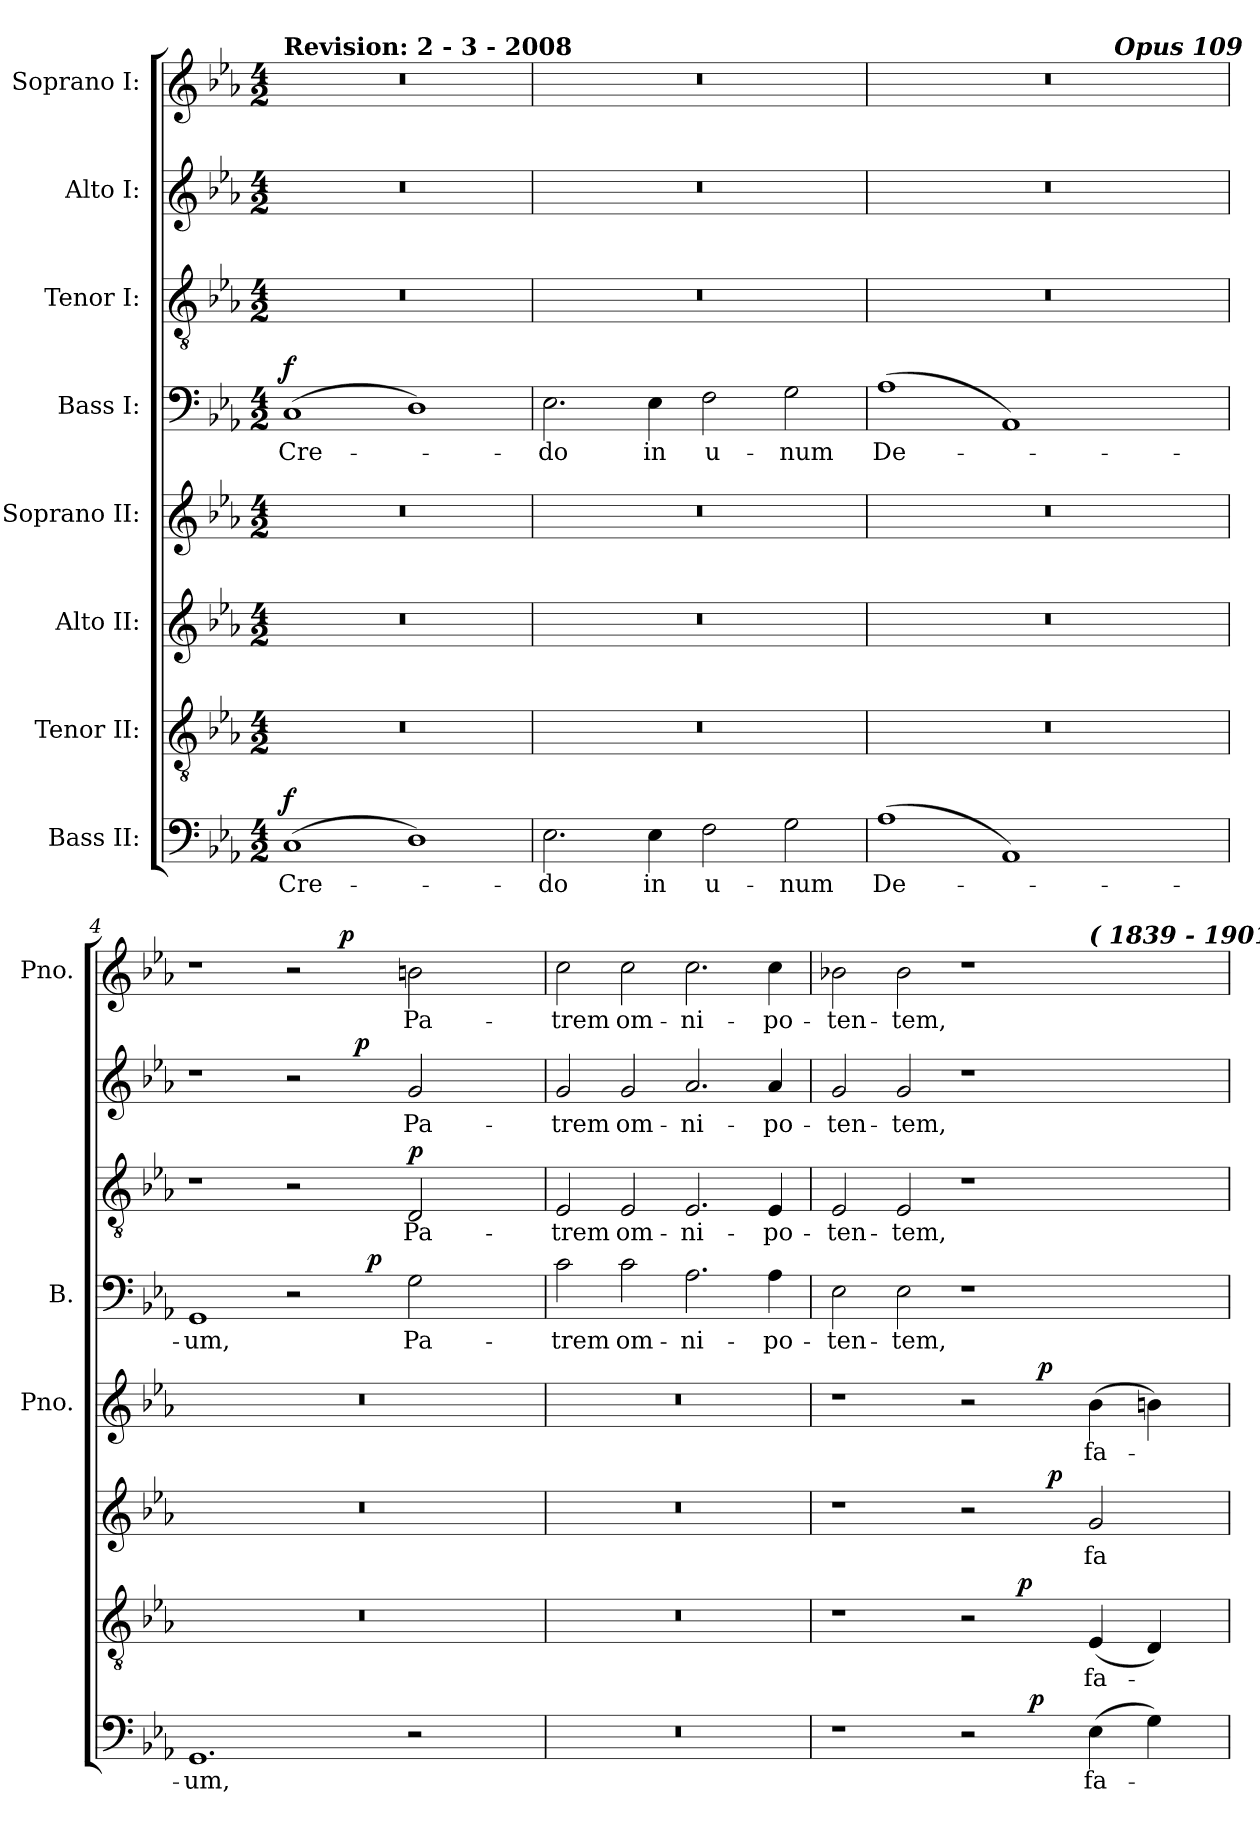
**kern	**text	**dynam	**kern	**text	**dynam	**kern	**text	**dynam	**kern	**text	**dynam	**kern	**text	**dynam	**kern	**text	**dynam	**kern	**text	**dynam	**kern	**text	**dynam
*part8	*part8	*part8	*part7	*part7	*part7	*part6	*part6	*part6	*part5	*part5	*part5	*part4	*part4	*part4	*part3	*part3	*part3	*part2	*part2	*part2	*part1	*part1	*part1
*staff8	*staff8	*staff8	*staff7	*staff7	*staff7	*staff6	*staff6	*staff6	*staff5	*staff5	*staff5	*staff4	*staff4	*staff4	*staff3	*staff3	*staff3	*staff2	*staff2	*staff2	*staff1	*staff1	*staff1
*I"Bass II:	*	*	*I"Tenor II:	*	*	*I"Alto II:	*	*	*I"Soprano II:	*	*	*I"Bass I:	*	*	*I"Tenor I:	*	*	*I"Alto I:	*	*	*I"Soprano I:	*	*
*	*	*	*	*	*	*	*	*	*I'Pno.	*	*	*I'B.	*	*	*	*	*	*	*	*	*I'Pno.	*	*
!!LO:PB:g=z
*clefF4	*	*	*clefGv2	*	*	*clefG2	*	*	*clefG2	*	*	*clefF4	*	*	*clefGv2	*	*	*clefG2	*	*	*clefG2	*	*
*k[b-e-a-]	*	*	*k[b-e-a-]	*	*	*k[b-e-a-]	*	*	*k[b-e-a-]	*	*	*k[b-e-a-]	*	*	*k[b-e-a-]	*	*	*k[b-e-a-]	*	*	*k[b-e-a-]	*	*
*E-:	*	*	*E-:	*	*	*E-:	*	*	*E-:	*	*	*E-:	*	*	*E-:	*	*	*E-:	*	*	*E-:	*	*
*M4/2	*	*	*M4/2	*	*	*M4/2	*	*	*M4/2	*	*	*M4/2	*	*	*M4/2	*	*	*M4/2	*	*	*M4/2	*	*
=1	=1	=1	=1	=1	=1	=1	=1	=1	=1	=1	=1	=1	=1	=1	=1	=1	=1	=1	=1	=1	=1	=1	=1
!	!LO:LY:b:color=#000000	!	!LO:N:vis=1	!	!	!LO:N:vis=1	!	!	!LO:N:vis=1	!	!	!	!	!	!	!	!	!	!	!	!	!	!
!	!	!	!	!	!	!	!	!	!	!	!	!	!	!	!	!	!	!	!	!	!LO:TX:a:B:t=Revision&colon;  2 - 3 - 2008	!	!
!	!	!	!	!	!	!	!	!	!	!	!	!	!LO:LY:b:color=#000000	!	!LO:N:vis=1	!	!	!LO:N:vis=1	!	!	!LO:N:vis=1	!	!
(1Ci	Cre-	f	0r	.	.	0r	.	.	0r	.	.	(1Ci	Cre-	f	0r	.	.	0r	.	.	0r	.	.
1Di)	.	.	.	.	.	.	.	.	.	.	.	1Di)	.	.	.	.	.	.	.	.	.	.	.
=2	=2	=2	=2	=2	=2	=2	=2	=2	=2	=2	=2	=2	=2	=2	=2	=2	=2	=2	=2	=2	=2	=2	=2
!	!LO:LY:b:color=#000000	!	!LO:N:vis=1	!	!	!LO:N:vis=1	!	!	!LO:N:vis=1	!	!	!	!	!	!	!	!	!	!	!	!	!	!
!	!	!	!	!	!	!	!	!	!	!	!	!	!LO:LY:b:color=#000000	!	!LO:N:vis=1	!	!	!LO:N:vis=1	!	!	!LO:N:vis=1	!	!
2.E-i\	-do	.	0r	.	.	0r	.	.	0r	.	.	2.E-i\	-do	.	0r	.	.	0r	.	.	0r	.	.
!	!LO:LY:b:color=#000000	!	!	!	!	!	!	!	!	!	!	!	!	!	!	!	!	!	!	!	!	!	!
!	!	!	!	!	!	!	!	!	!	!	!	!	!LO:LY:b:color=#000000	!	!	!	!	!	!	!	!	!	!
4E-i\	in	.	.	.	.	.	.	.	.	.	.	4E-i\	in	.	.	.	.	.	.	.	.	.	.
!	!LO:LY:b:color=#000000	!	!	!	!	!	!	!	!	!	!	!	!	!	!	!	!	!	!	!	!	!	!
!	!	!	!	!	!	!	!	!	!	!	!	!	!LO:LY:b:color=#000000	!	!	!	!	!	!	!	!	!	!
2Fi\	u-	.	.	.	.	.	.	.	.	.	.	2Fi\	u-	.	.	.	.	.	.	.	.	.	.
!	!LO:LY:b:color=#000000	!	!	!	!	!	!	!	!	!	!	!	!	!	!	!	!	!	!	!	!	!	!
!	!	!	!	!	!	!	!	!	!	!	!	!	!LO:LY:b:color=#000000	!	!	!	!	!	!	!	!	!	!
2Gi\	-num	.	.	.	.	.	.	.	.	.	.	2Gi\	-num	.	.	.	.	.	.	.	.	.	.
=3	=3	=3	=3	=3	=3	=3	=3	=3	=3	=3	=3	=3	=3	=3	=3	=3	=3	=3	=3	=3	=3	=3	=3
!	!LO:LY:b:color=#000000	!	!LO:N:vis=1	!	!	!LO:N:vis=1	!	!	!LO:N:vis=1	!	!	!	!	!	!	!	!	!	!	!	!	!	!
!	!	!	!	!	!	!	!	!	!	!	!	!	!LO:LY:b:color=#000000	!	!LO:N:vis=1	!	!	!LO:N:vis=1	!	!	!LO:N:vis=1	!	!
*	*	*	*	*	*	*	*	*	*	*	*	*	*	*	*	*	*	*	*	*	*^	*	*
(1A-i	De-	.	0r	.	.	0r	.	.	0r	.	.	(1A-i	De-	.	0r	.	.	0r	.	.	0r	1ryy	.	.
1AA-i)	.	.	.	.	.	.	.	.	.	.	.	1AA-i)	.	.	.	.	.	.	.	.	.	2ryy	.	.
.	.	.	.	.	.	.	.	.	.	.	.	.	.	.	.	.	.	.	.	.	.	32ryy	.	.
.	.	.	.	.	.	.	.	.	.	.	.	.	.	.	.	.	.	.	.	.	.	64...ryy	.	.
!	!	!	!	!	!	!	!	!	!	!	!	!	!	!	!	!	!	!	!	!	!	!LO:TX:a:Bi:t=Opus 109	!	!
.	.	.	.	.	.	.	.	.	.	.	.	.	.	.	.	.	.	.	.	.	.	4ryy	.	.
.	.	.	.	.	.	.	.	.	.	.	.	.	.	.	.	.	.	.	.	.	.	8ryy	.	.
.	.	.	.	.	.	.	.	.	.	.	.	.	.	.	.	.	.	.	.	.	.	16ryy	.	.
.	.	.	.	.	.	.	.	.	.	.	.	.	.	.	.	.	.	.	.	.	.	512ryy	.	.
=4	=4	=4	=4	=4	=4	=4	=4	=4	=4	=4	=4	=4	=4	=4	=4	=4	=4	=4	=4	=4	=4	=4	=4	=4
!	!LO:LY:b:color=#000000	!	!LO:N:vis=1	!	!	!LO:N:vis=1	!	!	!LO:N:vis=1	!	!	!	!	!	!	!	!	!	!	!	!	!	!	!
!	!	!	!	!	!	!	!	!	!	!	!	!	!LO:LY:b:color=#000000	!	!	!	!	!	!	!	!	!	!	!
*	*	*	*	*	*	*	*	*	*	*	*	*^	*	*	*	*	*	*^	*	*	*	*	*	*
1.GGi	-um,	.	0r	.	.	0r	.	.	0r	.	.	1GGi	1ryy	-um,	.	1r	.	.	1r	1ryy	.	.	1r	1ryy	.	.
.	.	.	.	.	.	.	.	.	.	.	.	2r	4ryy	.	.	2r	.	.	2r	8ryy	.	.	2r	8ryy	.	.
.	.	.	.	.	.	.	.	.	.	.	.	.	.	.	.	.	.	.	.	16...ryy	.	.	.	16ryy	.	.
.	.	.	.	.	.	.	.	.	.	.	.	.	.	.	.	.	.	.	.	.	.	.	.	128ryy	.	.
.	.	.	.	.	.	.	.	.	.	.	.	.	.	.	.	.	.	.	.	.	.	.	.	1024ryy	.	.
.	.	.	.	.	.	.	.	.	.	.	.	.	.	.	.	.	.	.	.	.	.	.	.	2ryy	.	p
.	.	.	.	.	.	.	.	.	.	.	.	.	.	.	.	.	.	.	.	2ryy	.	p	.	.	.	.
.	.	.	.	.	.	.	.	.	.	.	.	.	128..ryy	.	.	.	.	.	.	.	.	.	.	.	.	.
.	.	.	.	.	.	.	.	.	.	.	.	.	2ryy	.	p	.	.	.	.	.	.	.	.	.	.	.
!	!	!	!	!	!	!	!	!	!	!	!	!	!	!LO:LY:b:color=#000000	!	!	!	!	!	!	!	!	!	!	!	!
!	!	!	!	!	!	!	!	!	!	!	!	!	!	!	!	!	!LO:LY:b:color=#000000	!	!	!	!	!	!	!	!	!
!	!	!	!	!	!	!	!	!	!	!	!	!	!	!	!	!	!	!	!	!	!LO:LY:b:color=#000000	!	!	!	!	!
!	!	!	!	!	!	!	!	!	!	!	!	!	!	!	!	!	!	!	!	!	!	!	!	!	!LO:LY:b:color=#000000	!
2r	.	.	.	.	.	.	.	.	.	.	.	2Gi\	.	Pa-	.	2Di/	Pa-	p	2gi/	.	Pa-	.	2bni\	.	Pa-	.
.	.	.	.	.	.	.	.	.	.	.	.	.	.	.	.	.	.	.	.	.	.	.	.	4ryy	.	.
.	.	.	.	.	.	.	.	.	.	.	.	.	.	.	.	.	.	.	.	4ryy	.	.	.	.	.	.
.	.	.	.	.	.	.	.	.	.	.	.	.	8ryy	.	.	.	.	.	.	.	.	.	.	.	.	.
.	.	.	.	.	.	.	.	.	.	.	.	.	16ryy	.	.	.	.	.	.	.	.	.	.	.	.	.
.	.	.	.	.	.	.	.	.	.	.	.	.	.	.	.	.	.	.	.	.	.	.	.	32ryy	.	.
.	.	.	.	.	.	.	.	.	.	.	.	.	32ryy	.	.	.	.	.	.	.	.	.	.	.	.	.
.	.	.	.	.	.	.	.	.	.	.	.	.	.	.	.	.	.	.	.	.	.	.	.	64ryy	.	.
.	.	.	.	.	.	.	.	.	.	.	.	.	64ryy	.	.	.	.	.	.	.	.	.	.	.	.	.
.	.	.	.	.	.	.	.	.	.	.	.	.	.	.	.	.	.	.	.	128ryy	.	.	.	.	.	.
.	.	.	.	.	.	.	.	.	.	.	.	.	.	.	.	.	.	.	.	.	.	.	.	256..ryy	.	.
.	.	.	.	.	.	.	.	.	.	.	.	.	512ryy	.	.	.	.	.	.	.	.	.	.	.	.	.
=5	=5	=5	=5	=5	=5	=5	=5	=5	=5	=5	=5	=5	=5	=5	=5	=5	=5	=5	=5	=5	=5	=5	=5	=5	=5	=5
!LO:N:vis=1	!	!	!LO:N:vis=1	!	!	!LO:N:vis=1	!	!	!LO:N:vis=1	!	!	!	!	!	!	!	!	!	!	!	!	!	!	!	!	!
*	*	*	*	*	*	*	*	*	*	*	*	*	*	*	*	*	*	*	*v	*v	*	*	*	*	*	*
*	*	*	*	*	*	*	*	*	*	*	*	*v	*v	*	*	*	*	*	*	*	*	*v	*v	*	*
*	*	*	*	*	*	*	*	*	*	*	*	*^	*	*	*	*	*	*^	*	*	*^	*	*
!	!	!	!	!	!	!	!	!	!	!	!	!	!	!LO:LY:b:color=#000000	!	!	!	!	!	!	!	!	!	!	!	!
*	*	*	*	*	*	*	*	*	*	*	*	*	*	*	*	*	*	*	*v	*v	*	*	*	*	*	*
*	*	*	*	*	*	*	*	*	*	*	*	*v	*v	*	*	*	*	*	*	*	*	*v	*v	*	*
*	*	*	*	*	*	*	*	*	*	*	*	*^	*	*	*	*	*	*^	*	*	*^	*	*
!	!	!	!	!	!	!	!	!	!	!	!	!	!	!	!	!	!LO:LY:b:color=#000000	!	!	!	!	!	!	!	!	!
*	*	*	*	*	*	*	*	*	*	*	*	*	*	*	*	*	*	*	*v	*v	*	*	*	*	*	*
*	*	*	*	*	*	*	*	*	*	*	*	*v	*v	*	*	*	*	*	*	*	*	*v	*v	*	*
*	*	*	*	*	*	*	*	*	*	*	*	*^	*	*	*	*	*	*^	*	*	*^	*	*
!	!	!	!	!	!	!	!	!	!	!	!	!	!	!	!	!	!	!	!	!	!LO:LY:b:color=#000000	!	!	!	!	!
*	*	*	*	*	*	*	*	*	*	*	*	*	*	*	*	*	*	*	*v	*v	*	*	*	*	*	*
*	*	*	*	*	*	*	*	*	*	*	*	*v	*v	*	*	*	*	*	*	*	*	*v	*v	*	*
*	*	*	*	*	*	*	*	*	*	*	*	*^	*	*	*	*	*	*^	*	*	*^	*	*
!	!	!	!	!	!	!	!	!	!	!	!	!	!	!	!	!	!	!	!	!	!	!	!	!	!LO:LY:b:color=#000000	!
*	*	*	*	*	*	*	*	*	*	*	*	*	*	*	*	*	*	*	*v	*v	*	*	*	*	*	*
*	*	*	*	*	*	*	*	*	*	*	*	*v	*v	*	*	*	*	*	*	*	*	*v	*v	*	*
0r	.	.	0r	.	.	0r	.	.	0r	.	.	2ci\	-trem	.	2E-i/	-trem	.	2gi/	-trem	.	2cci\	-trem	.
!	!	!	!	!	!	!	!	!	!	!	!	!	!LO:LY:b:color=#000000	!	!	!	!	!	!	!	!	!	!
!	!	!	!	!	!	!	!	!	!	!	!	!	!	!	!	!LO:LY:b:color=#000000	!	!	!	!	!	!	!
!	!	!	!	!	!	!	!	!	!	!	!	!	!	!	!	!	!	!	!LO:LY:b:color=#000000	!	!	!	!
!	!	!	!	!	!	!	!	!	!	!	!	!	!	!	!	!	!	!	!	!	!	!LO:LY:b:color=#000000	!
.	.	.	.	.	.	.	.	.	.	.	.	2ci\	om-	.	2E-i/	om-	.	2gi/	om-	.	2cci\	om-	.
!	!	!	!	!	!	!	!	!	!	!	!	!	!LO:LY:b:color=#000000	!	!	!	!	!	!	!	!	!	!
!	!	!	!	!	!	!	!	!	!	!	!	!	!	!	!	!LO:LY:b:color=#000000	!	!	!	!	!	!	!
!	!	!	!	!	!	!	!	!	!	!	!	!	!	!	!	!	!	!	!LO:LY:b:color=#000000	!	!	!	!
!	!	!	!	!	!	!	!	!	!	!	!	!	!	!	!	!	!	!	!	!	!	!LO:LY:b:color=#000000	!
.	.	.	.	.	.	.	.	.	.	.	.	2.A-i\	-ni-	.	2.E-i/	-ni-	.	2.a-i/	-ni-	.	2.cci\	-ni-	.
!	!	!	!	!	!	!	!	!	!	!	!	!	!LO:LY:b:color=#000000	!	!	!	!	!	!	!	!	!	!
!	!	!	!	!	!	!	!	!	!	!	!	!	!	!	!	!LO:LY:b:color=#000000	!	!	!	!	!	!	!
!	!	!	!	!	!	!	!	!	!	!	!	!	!	!	!	!	!	!	!LO:LY:b:color=#000000	!	!	!	!
!	!	!	!	!	!	!	!	!	!	!	!	!	!	!	!	!	!	!	!	!	!	!LO:LY:b:color=#000000	!
.	.	.	.	.	.	.	.	.	.	.	.	4A-i\	-po-	.	4E-i/	-po-	.	4a-i/	-po-	.	4cci\	-po-	.
=6	=6	=6	=6	=6	=6	=6	=6	=6	=6	=6	=6	=6	=6	=6	=6	=6	=6	=6	=6	=6	=6	=6	=6
!	!	!	!	!	!	!	!	!	!	!	!	!	!LO:LY:b:color=#000000	!	!	!	!	!	!	!	!	!	!
!	!	!	!	!	!	!	!	!	!	!	!	!	!	!	!	!LO:LY:b:color=#000000	!	!	!	!	!	!	!
!	!	!	!	!	!	!	!	!	!	!	!	!	!	!	!	!	!	!	!LO:LY:b:color=#000000	!	!	!	!
!	!	!	!	!	!	!	!	!	!	!	!	!	!	!	!	!	!	!	!	!	!	!LO:LY:b:color=#000000	!
*^	*	*	*^	*	*	*^	*	*	*^	*	*	*	*	*	*	*	*	*	*	*	*^	*	*
1r	1ryy	.	.	1r	1ryy	.	.	1r	1ryy	.	.	1r	1ryy	.	.	2E-i\	-ten-	.	2E-i/	-ten-	.	2gi/	-ten-	.	2b-Xi\	1.ryy	-ten-	.
!	!	!	!	!	!	!	!	!	!	!	!	!	!	!	!	!	!LO:LY:b:color=#000000	!	!	!	!	!	!	!	!	!	!	!
!	!	!	!	!	!	!	!	!	!	!	!	!	!	!	!	!	!	!	!	!LO:LY:b:color=#000000	!	!	!	!	!	!	!	!
!	!	!	!	!	!	!	!	!	!	!	!	!	!	!	!	!	!	!	!	!	!	!	!LO:LY:b:color=#000000	!	!	!	!	!
!	!	!	!	!	!	!	!	!	!	!	!	!	!	!	!	!	!	!	!	!	!	!	!	!	!	!	!LO:LY:b:color=#000000	!
.	.	.	.	.	.	.	.	.	.	.	.	.	.	.	.	2E-i\	-tem,	.	2E-i/	-tem,	.	2gi/	-tem,	.	2b-i\	.	-tem,	.
2r	8ryy	.	.	2r	8ryy	.	.	2r	4ryy	.	.	2r	8ryy	.	.	1r	.	.	1r	.	.	1r	.	.	1r	.	.	.
.	16ryy	.	.	.	16ryy	.	.	.	.	.	.	.	16ryy	.	.	.	.	.	.	.	.	.	.	.	.	.	.	.
.	32ryy	.	.	.	64.ryy	.	.	.	.	.	.	.	32...ryy	.	.	.	.	.	.	.	.	.	.	.	.	.	.	.
.	.	.	.	.	2ryy	.	p	.	.	.	.	.	.	.	.	.	.	.	.	.	.	.	.	.	.	.	.	.
.	128ryy	.	.	.	.	.	.	.	.	.	.	.	.	.	.	.	.	.	.	.	.	.	.	.	.	.	.	.
.	512ryy	.	.	.	.	.	.	.	.	.	.	.	.	.	.	.	.	.	.	.	.	.	.	.	.	.	.	.
.	2ryy	.	p	.	.	.	.	.	.	.	.	.	.	.	.	.	.	.	.	.	.	.	.	.	.	.	.	.
.	.	.	.	.	.	.	.	.	.	.	.	.	2ryy	.	p	.	.	.	.	.	.	.	.	.	.	.	.	.
.	.	.	.	.	.	.	.	.	128ryy	.	.	.	.	.	.	.	.	.	.	.	.	.	.	.	.	.	.	.
.	.	.	.	.	.	.	.	.	512ryy	.	.	.	.	.	.	.	.	.	.	.	.	.	.	.	.	.	.	.
.	.	.	.	.	.	.	.	.	2ryy	.	p	.	.	.	.	.	.	.	.	.	.	.	.	.	.	.	.	.
!	!	!LO:LY:b:color=#000000	!	!	!	!	!	!	!	!	!	!	!	!	!	!	!	!	!	!	!	!	!	!	!	!	!	!
!	!	!	!	!	!	!LO:LY:b:color=#000000	!	!	!	!	!	!	!	!	!	!	!	!	!	!	!	!	!	!	!	!	!	!
!	!	!	!	!	!	!	!	!	!	!LO:LY:b:color=#000000	!	!	!	!	!	!	!	!	!	!	!	!	!	!	!	!	!	!
!	!	!	!	!	!	!	!	!	!	!	!	!	!	!	!	!	!	!	!	!	!	!	!	!	!	!LO:TX:a:Bi:t=( 1839 - 1901 )	!	!
!	!	!	!	!	!	!	!	!	!	!	!	!	!	!LO:LY:b:color=#000000	!	!	!	!	!	!	!	!	!	!	!	!	!	!
(4E-i\	.	fa-	.	(4E-i/	.	fa-	.	2gi/	.	fa-	.	(4b-i\	.	fa-	.	.	.	.	.	.	.	.	.	.	.	2ryy	.	.
.	.	.	.	.	4ryy	.	.	.	.	.	.	.	.	.	.	.	.	.	.	.	.	.	.	.	.	.	.	.
.	4ryy	.	.	.	.	.	.	.	.	.	.	.	.	.	.	.	.	.	.	.	.	.	.	.	.	.	.	.
.	.	.	.	.	.	.	.	.	.	.	.	.	4ryy	.	.	.	.	.	.	.	.	.	.	.	.	.	.	.
4Gi\)	.	.	.	4Di/)	.	.	.	.	.	.	.	4bni\)	.	.	.	.	.	.	.	.	.	.	.	.	.	.	.	.
.	.	.	.	.	.	.	.	.	8ryy	.	.	.	.	.	.	.	.	.	.	.	.	.	.	.	.	.	.	.
.	.	.	.	.	.	.	.	.	16ryy	.	.	.	.	.	.	.	.	.	.	.	.	.	.	.	.	.	.	.
.	.	.	.	.	.	.	.	.	32ryy	.	.	.	.	.	.	.	.	.	.	.	.	.	.	.	.	.	.	.
.	.	.	.	.	32ryy	.	.	.	.	.	.	.	.	.	.	.	.	.	.	.	.	.	.	.	.	.	.	.
.	64ryy	.	.	.	.	.	.	.	64ryy	.	.	.	.	.	.	.	.	.	.	.	.	.	.	.	.	.	.	.
.	.	.	.	.	128ryy	.	.	.	.	.	.	.	.	.	.	.	.	.	.	.	.	.	.	.	.	.	.	.
.	256.ryy	.	.	.	.	.	.	.	256.ryy	.	.	.	.	.	.	.	.	.	.	.	.	.	.	.	.	.	.	.
.	.	.	.	.	.	.	.	.	.	.	.	.	256ryy	.	.	.	.	.	.	.	.	.	.	.	.	.	.	.
*v	*v	*	*	*	*	*	*	*v	*v	*	*	*v	*v	*	*	*	*	*	*	*	*	*	*	*	*v	*v	*	*
*	*	*	*v	*v	*	*	*	*	*	*	*	*	*	*	*	*	*	*	*	*	*	*	*	*
=	=	=	=	=	=	=	=	=	=	=	=	=	=	=	=	=	=	=	=	=	=	=	=
*-	*-	*-	*-	*-	*-	*-	*-	*-	*-	*-	*-	*-	*-	*-	*-	*-	*-	*-	*-	*-	*-	*-	*-
